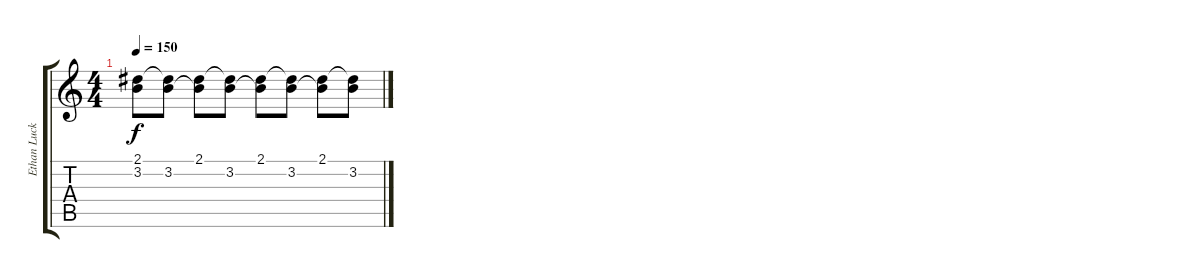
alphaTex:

\track ("Ethan Luck" "Ethan Luck") {instrument distortionguitar}
\staff {score tabs}
\tuning (Db4 Ab3 E3 B2 Gb2 B1) {hide}
\ts (4 4)
\tempo 150
\clef g2
\ks c
(2.1 3.2{t}).8{dy f} (2.1{t} 3.2).8 (2.1 3.2{t}).8 (2.1{t} 3.2).8 (2.1 3.2{t}).8 (2.1{t} 3.2).8 (2.1 3.2{t}).8 (2.1{t} 3.2).8
